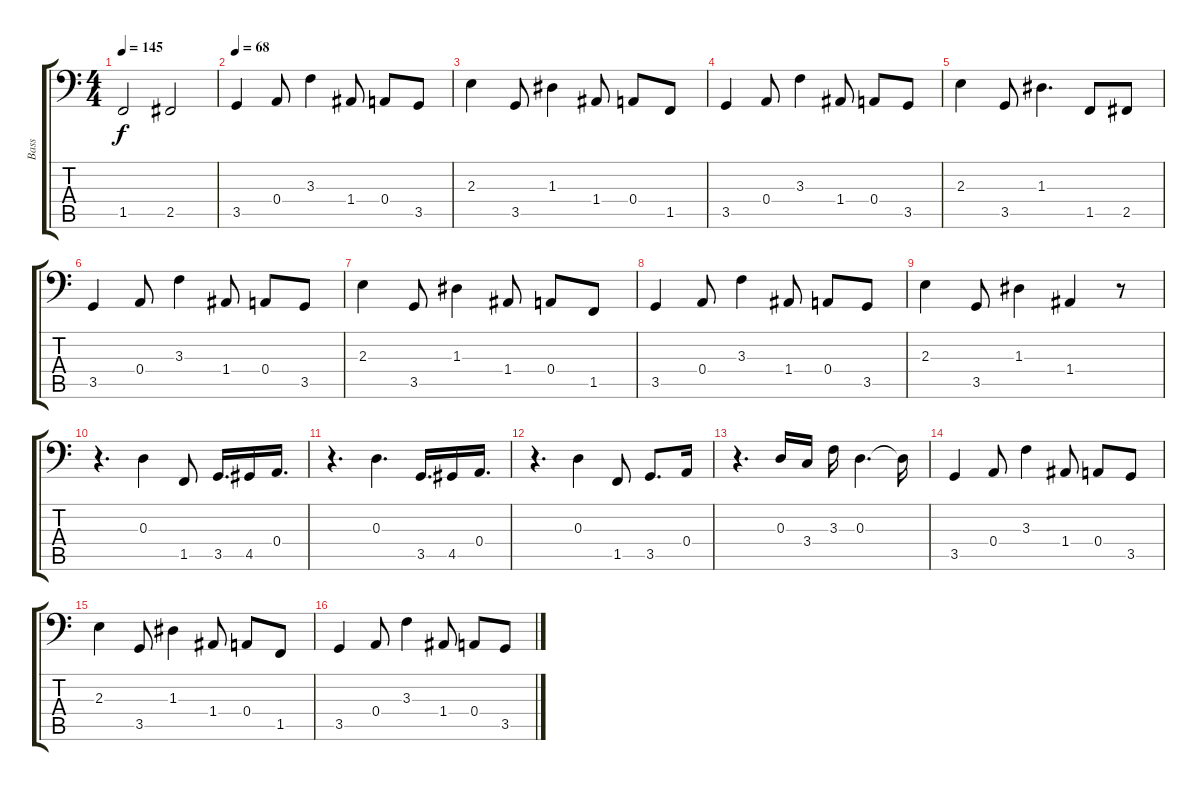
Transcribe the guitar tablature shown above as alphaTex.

\track ("Bass" "Bass") {instrument electricbassfinger}
\staff {score tabs}
\tuning (C3 G2 D2 A1 E1 B0) {hide}
\ts (4 4)
\tempo 145
\clef f4
\ks c
1.5.2{dy f} 2.5.2 |
\tempo 68
3.5.4 0.4.8 3.3.4 1.4.8 0.4.8 3.5.8 |
2.3.4 3.5.8 1.3.4 1.4.8 0.4.8 1.5.8 |
3.5.4 0.4.8 3.3.4 1.4.8 0.4.8 3.5.8 |
2.3.4 3.5.8 1.3.4{d} 1.5.8 2.5.8 |
3.5.4 0.4.8 3.3.4 1.4.8 0.4.8 3.5.8 |
2.3.4 3.5.8 1.3.4 1.4.8 0.4.8 1.5.8 |
3.5.4 0.4.8 3.3.4 1.4.8 0.4.8 3.5.8 |
2.3.4 3.5.8 1.3.4 1.4.4 r.8 |
r.4{d} 0.3.4 1.5.8 3.5.16{d} 4.5.16 0.4.16{d} |
r.4{d} 0.3.4{d} 3.5.16{d} 4.5.16 0.4.16{d} |
r.4{d} 0.3.4 1.5.8 3.5.8{d} 0.4.16 |
r.4{d} 0.3.16 3.4.16 3.3.16 0.3.4{d} 0.3{t}.16 |
3.5.4 0.4.8 3.3.4 1.4.8 0.4.8 3.5.8 |
2.3.4 3.5.8 1.3.4 1.4.8 0.4.8 1.5.8 |
3.5.4 0.4.8 3.3.4 1.4.8 0.4.8 3.5.8
